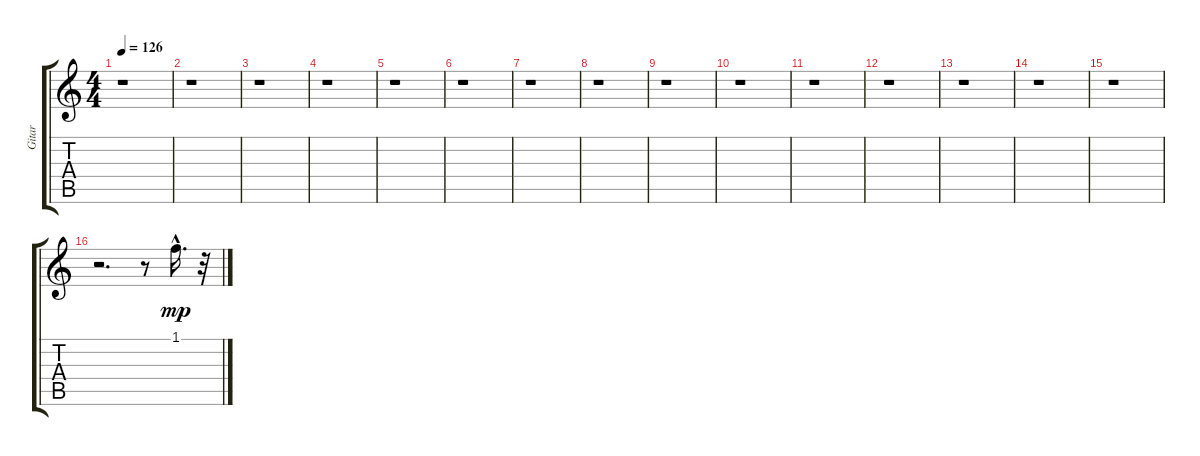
\track ("Gitar" "Gitar") {instrument overdrivenguitar}
\staff {score tabs}
\tuning (E4 B3 G3 D3 A2 E2) {hide}
\ts (4 4)
\tempo 126
\clef g2
\ks c
r.1{dy f} |
r.1 |
r.1 |
r.1 |
r.1 |
r.1 |
r.1 |
r.1 |
r.1 |
r.1 |
r.1 |
r.1 |
r.1 |
r.1 |
r.1 |
r.2{d} r.8 1.1{hac}.16{d dy mp} r.32
